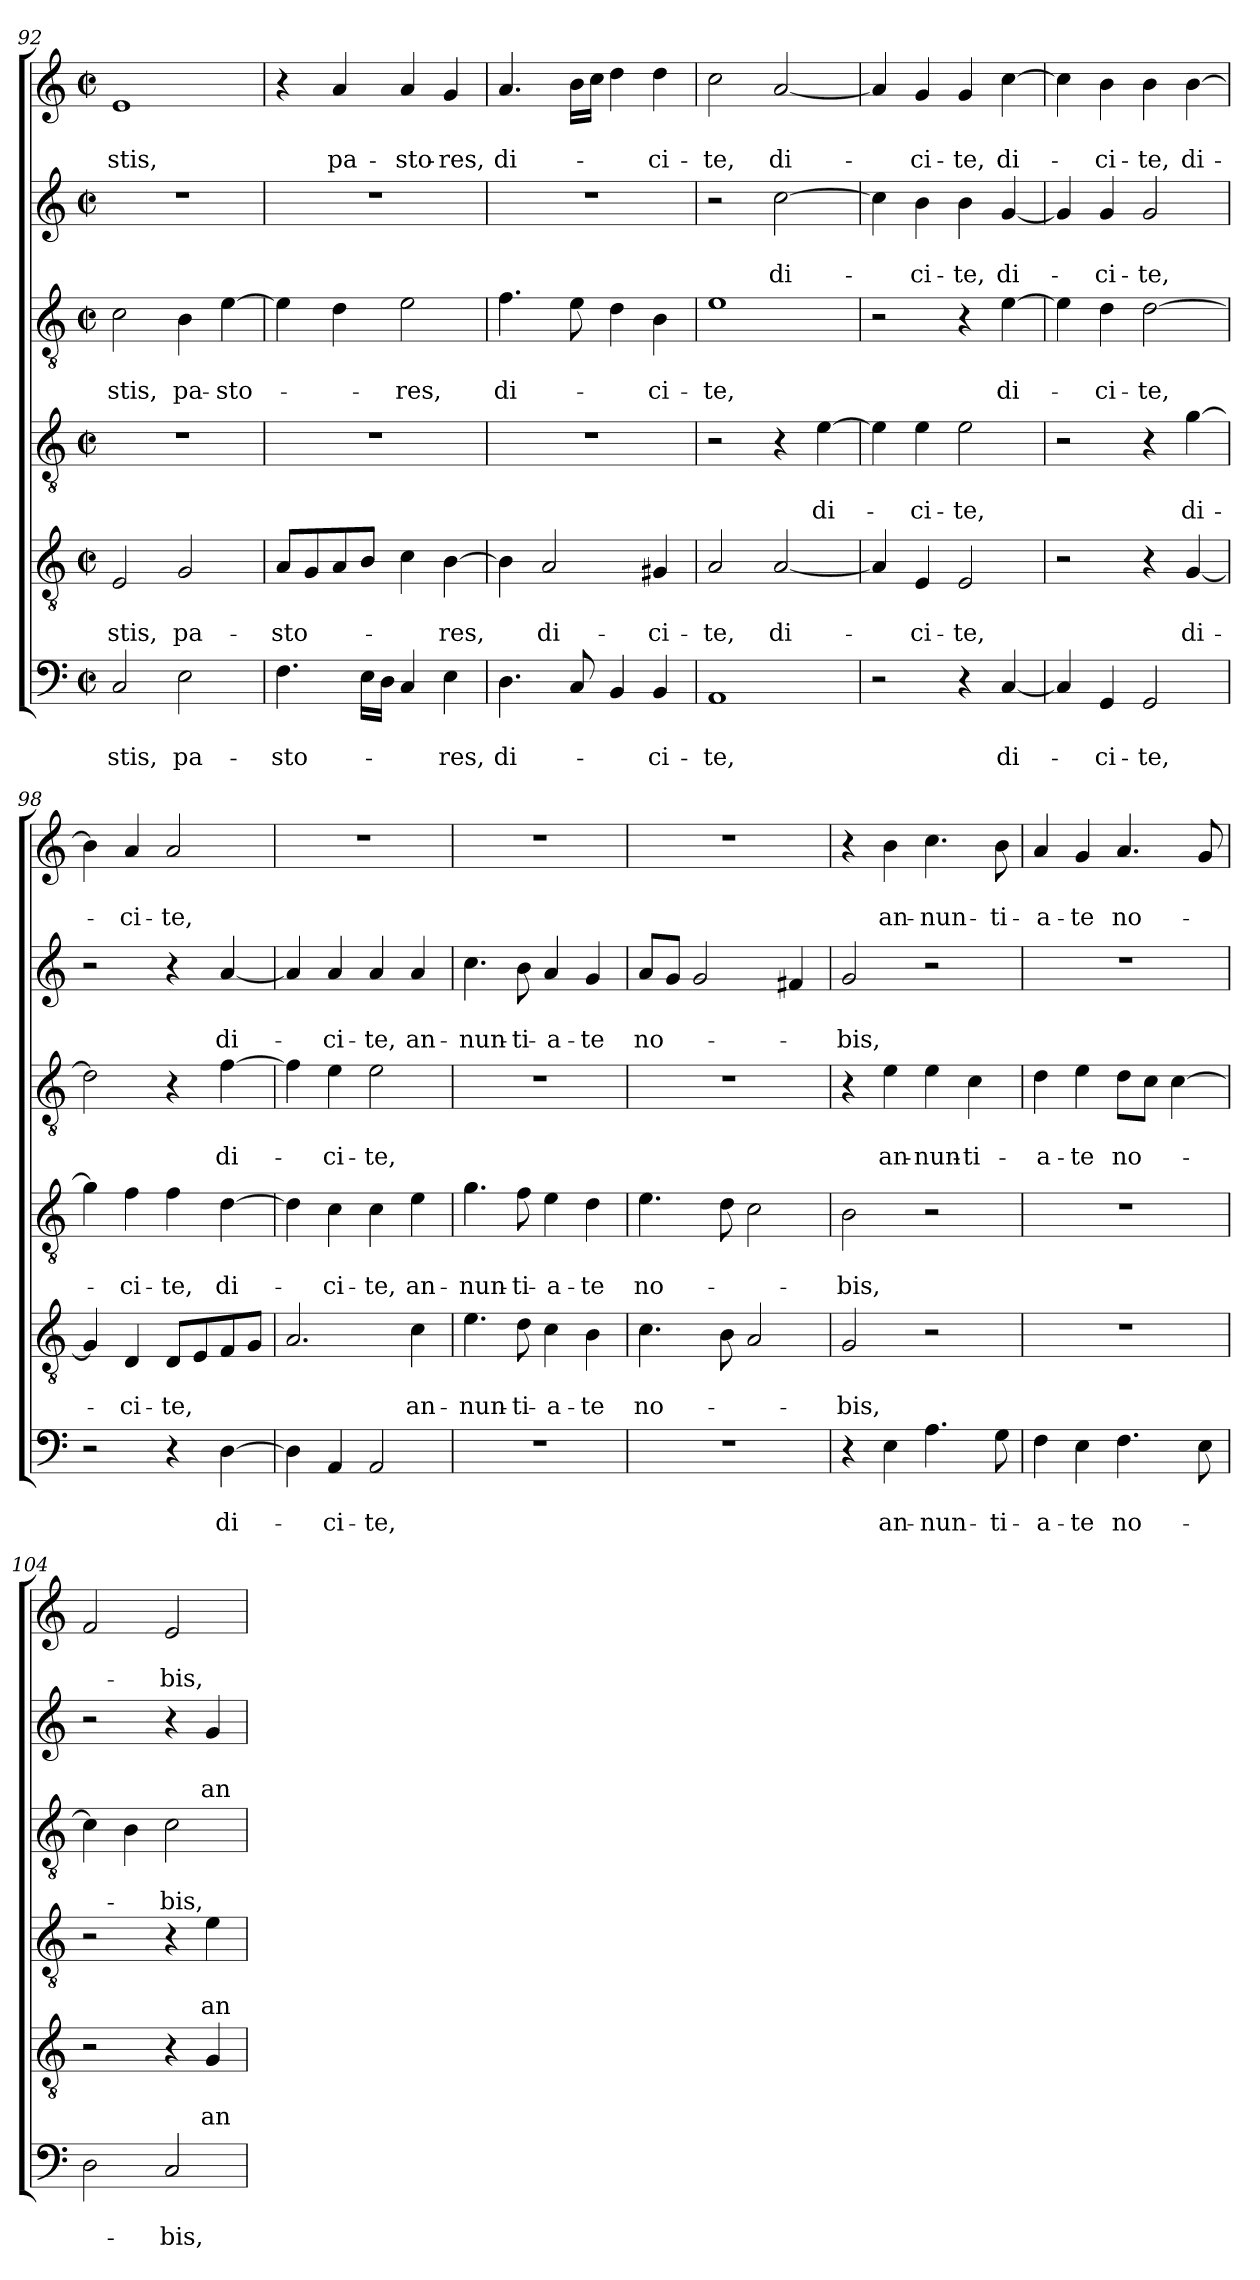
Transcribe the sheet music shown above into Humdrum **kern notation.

**kern	**text	**text	**kern	**text	**text	**kern	**text	**text	**kern	**text	**text	**kern	**text	**text	**kern	**text	**text
*part6	*part6	*part6	*part5	*part5	*part5	*part4	*part4	*part4	*part3	*part3	*part3	*part2	*part2	*part2	*part1	*part1	*part1
*staff6	*staff6	*staff6	*staff5	*staff5	*staff5	*staff4	*staff4	*staff4	*staff3	*staff3	*staff3	*staff2	*staff2	*staff2	*staff1	*staff1	*staff1
!!LO:PB:g=z
*clefF4	*	*	*clefGv2	*	*	*clefGv2	*	*	*clefGv2	*	*	*clefG2	*	*	*clefG2	*	*
*k[]	*	*	*k[]	*	*	*k[]	*	*	*k[]	*	*	*k[]	*	*	*k[]	*	*
*C:	*	*	*C:	*	*	*C:	*	*	*C:	*	*	*C:	*	*	*C:	*	*
*M2/2	*	*	*M2/2	*	*	*M2/2	*	*	*M2/2	*	*	*M2/2	*	*	*M2/2	*	*
*met(c|)	*	*	*met(c|)	*	*	*met(c|)	*	*	*met(c|)	*	*	*met(c|)	*	*	*met(c|)	*	*
=92	=92	=92	=92	=92	=92	=92	=92	=92	=92	=92	=92	=92	=92	=92	=92	=92	=92
!	!	!LO:LY:b	!	!	!LO:LY:b	!	!	!	!	!	!LO:LY:b	!	!	!	!	!	!LO:LY:b
2C/	.	-stis,	2E/	.	-stis,	1r	.	.	2c\	.	-stis,	1r	.	.	1e	.	-stis,
!	!	!LO:LY:b	!	!	!LO:LY:b	!	!	!	!	!	!LO:LY:b	!	!	!	!	!	!
2E\	.	pa-	2G/	.	pa-	.	.	.	4B\	.	pa-	.	.	.	.	.	.
!	!	!	!	!	!	!	!	!	!	!	!LO:LY:b	!	!	!	!	!	!
.	.	.	.	.	.	.	.	.	[4e\	.	-sto-	.	.	.	.	.	.
=93	=93	=93	=93	=93	=93	=93	=93	=93	=93	=93	=93	=93	=93	=93	=93	=93	=93
!	!	!LO:LY:b	!	!	!LO:LY:b	!	!	!	!	!	!	!	!	!	!	!	!
4.F\	.	-sto-	8A/L	.	-sto-	1r	.	.	4e\]	.	.	1r	.	.	4r	.	.
.	.	.	8G/	.	.	.	.	.	.	.	.	.	.	.	.	.	.
!	!	!	!	!	!	!	!	!	!	!	!	!	!	!	!	!	!LO:LY:b
.	.	.	8A/	.	.	.	.	.	4d\	.	.	.	.	.	4a/	.	pa-
16E\LL	.	.	8B/J	.	.	.	.	.	.	.	.	.	.	.	.	.	.
16D\JJ	.	.	.	.	.	.	.	.	.	.	.	.	.	.	.	.	.
!	!	!	!	!	!	!	!	!	!	!	!LO:LY:b	!	!	!	!	!	!LO:LY:b
4C/	.	.	4c\	.	.	.	.	.	2e\	.	-res,	.	.	.	4a/	.	-sto-
!	!	!LO:LY:b	!	!	!LO:LY:b	!	!	!	!	!	!	!	!	!	!	!	!LO:LY:b
4E\	.	-res,	[4B\	.	-res,	.	.	.	.	.	.	.	.	.	4g/	.	-res,
=94	=94	=94	=94	=94	=94	=94	=94	=94	=94	=94	=94	=94	=94	=94	=94	=94	=94
!	!	!LO:LY:b	!	!	!	!	!	!	!	!	!LO:LY:b	!	!	!	!	!	!LO:LY:b
4.D\	.	di-	4B\]	.	.	1r	.	.	4.f\	.	di-	1r	.	.	4.a/	.	di-
!	!	!	!	!	!LO:LY:b	!	!	!	!	!	!	!	!	!	!	!	!
.	.	.	2A/	.	di-	.	.	.	.	.	.	.	.	.	.	.	.
8C/	.	.	.	.	.	.	.	.	8e\	.	.	.	.	.	16b\LL	.	.
.	.	.	.	.	.	.	.	.	.	.	.	.	.	.	16cc\JJ	.	.
4BB/	.	.	.	.	.	.	.	.	4d\	.	.	.	.	.	4dd\	.	.
!	!	!LO:LY:b	!	!	!LO:LY:b	!	!	!	!	!	!LO:LY:b	!	!	!	!	!	!LO:LY:b
4BB/	.	-ci-	4G#X/	.	-ci-	.	.	.	4B\	.	-ci-	.	.	.	4dd\	.	-ci-
=95	=95	=95	=95	=95	=95	=95	=95	=95	=95	=95	=95	=95	=95	=95	=95	=95	=95
!	!	!LO:LY:b	!	!	!LO:LY:b	!	!	!	!	!	!LO:LY:b	!	!	!	!	!	!LO:LY:b
1AA	.	-te,	2A/	.	-te,	2r	.	.	1e	.	-te,	2r	.	.	2cc\	.	-te,
!	!	!	!	!	!LO:LY:b	!	!	!	!	!	!	!	!	!LO:LY:b	!	!	!LO:LY:b
.	.	.	[2A/	.	di-	4r	.	.	.	.	.	[2cc\	.	di-	[2a/	.	di-
!	!	!	!	!	!	!	!	!LO:LY:b	!	!	!	!	!	!	!	!	!
.	.	.	.	.	.	[4e\	.	di-	.	.	.	.	.	.	.	.	.
=96	=96	=96	=96	=96	=96	=96	=96	=96	=96	=96	=96	=96	=96	=96	=96	=96	=96
2r	.	.	4A/]	.	.	4e\]	.	.	2r	.	.	4cc\]	.	.	4a/]	.	.
!	!	!	!	!	!LO:LY:b	!	!	!LO:LY:b	!	!	!	!	!	!LO:LY:b	!	!	!LO:LY:b
.	.	.	4E/	.	-ci-	4e\	.	-ci-	.	.	.	4b\	.	-ci-	4g/	.	-ci-
!	!	!	!	!	!LO:LY:b	!	!	!LO:LY:b	!	!	!	!	!	!LO:LY:b	!	!	!LO:LY:b
4r	.	.	2E/	.	-te,	2e\	.	-te,	4r	.	.	4b\	.	-te,	4g/	.	-te,
!	!	!LO:LY:b	!	!	!	!	!	!	!	!	!LO:LY:b	!	!	!LO:LY:b	!	!	!LO:LY:b
[4C/	.	di-	.	.	.	.	.	.	[4e\	.	di-	[4g/	.	di-	[4cc\	.	di-
=97	=97	=97	=97	=97	=97	=97	=97	=97	=97	=97	=97	=97	=97	=97	=97	=97	=97
4C/]	.	.	2r	.	.	2r	.	.	4e\]	.	.	4g/]	.	.	4cc\]	.	.
!	!	!LO:LY:b	!	!	!	!	!	!	!	!	!LO:LY:b	!	!	!LO:LY:b	!	!	!LO:LY:b
4GG/	.	-ci-	.	.	.	.	.	.	4d\	.	-ci-	4g/	.	-ci-	4b\	.	-ci-
!	!	!LO:LY:b	!	!	!	!	!	!	!	!	!LO:LY:b	!	!	!LO:LY:b	!	!	!LO:LY:b
2GG/	.	-te,	4r	.	.	4r	.	.	[2d\	.	-te,	2g/	.	-te,	4b\	.	-te,
!	!	!	!	!	!LO:LY:b	!	!	!LO:LY:b	!	!	!	!	!	!	!	!	!LO:LY:b
.	.	.	[4G/	.	di-	[4g\	.	di-	.	.	.	.	.	.	[4b\	.	di-
!!LO:LB:g=z
=98	=98	=98	=98	=98	=98	=98	=98	=98	=98	=98	=98	=98	=98	=98	=98	=98	=98
2r	.	.	4G/]	.	.	4g\]	.	.	2d\]	.	.	2r	.	.	4b\]	.	.
!	!	!	!	!	!LO:LY:b	!	!	!LO:LY:b	!	!	!	!	!	!	!	!	!LO:LY:b
.	.	.	4D/	.	-ci-	4f\	.	-ci-	.	.	.	.	.	.	4a/	.	-ci-
!	!	!	!	!	!LO:LY:b	!	!	!LO:LY:b	!	!	!	!	!	!	!	!	!LO:LY:b
4r	.	.	8D/L	.	-te,	4f\	.	-te,	4r	.	.	4r	.	.	2a/	.	-te,
.	.	.	8E/	.	.	.	.	.	.	.	.	.	.	.	.	.	.
!	!	!LO:LY:b	!	!	!	!	!	!LO:LY:b	!	!	!LO:LY:b	!	!	!LO:LY:b	!	!	!
[4D\	.	di-	8F/	.	.	[4d\	.	di-	[4f\	.	di-	[4a/	.	di-	.	.	.
.	.	.	8G/J	.	.	.	.	.	.	.	.	.	.	.	.	.	.
=99	=99	=99	=99	=99	=99	=99	=99	=99	=99	=99	=99	=99	=99	=99	=99	=99	=99
4D\]	.	.	2.A/	.	.	4d\]	.	.	4f\]	.	.	4a/]	.	.	1r	.	.
!	!	!LO:LY:b	!	!	!	!	!	!LO:LY:b	!	!	!LO:LY:b	!	!	!LO:LY:b	!	!	!
4AA/	.	-ci-	.	.	.	4c\	.	-ci-	4e\	.	-ci-	4a/	.	-ci-	.	.	.
!	!	!LO:LY:b	!	!	!	!	!	!LO:LY:b	!	!	!LO:LY:b	!	!	!LO:LY:b	!	!	!
2AA/	.	-te,	.	.	.	4c\	.	-te,	2e\	.	-te,	4a/	.	-te,	.	.	.
!	!	!	!	!	!LO:LY:b	!	!	!LO:LY:b	!	!	!	!	!	!LO:LY:b	!	!	!
.	.	.	4c\	.	an-	4e\	.	an-	.	.	.	4a/	.	an-	.	.	.
=100	=100	=100	=100	=100	=100	=100	=100	=100	=100	=100	=100	=100	=100	=100	=100	=100	=100
!	!	!	!	!	!LO:LY:b	!	!	!LO:LY:b	!	!	!	!	!	!LO:LY:b	!	!	!
1r	.	.	4.e\	.	-nun-	4.g\	.	-nun-	1r	.	.	4.cc\	.	-nun-	1r	.	.
!	!	!	!	!	!LO:LY:b	!	!	!LO:LY:b	!	!	!	!	!	!LO:LY:b	!	!	!
.	.	.	8d\	.	-ti-	8f\	.	-ti-	.	.	.	8b\	.	-ti-	.	.	.
!	!	!	!	!	!LO:LY:b	!	!	!LO:LY:b	!	!	!	!	!	!LO:LY:b	!	!	!
.	.	.	4c\	.	-a-	4e\	.	-a-	.	.	.	4a/	.	-a-	.	.	.
!	!	!	!	!	!LO:LY:b	!	!	!LO:LY:b	!	!	!	!	!	!LO:LY:b	!	!	!
.	.	.	4B\	.	-te	4d\	.	-te	.	.	.	4g/	.	-te	.	.	.
=101	=101	=101	=101	=101	=101	=101	=101	=101	=101	=101	=101	=101	=101	=101	=101	=101	=101
!	!	!	!	!	!LO:LY:b	!	!	!LO:LY:b	!	!	!	!	!	!LO:LY:b	!	!	!
1r	.	.	4.c\	.	no-	4.e\	.	no-	1r	.	.	8a/L	.	no-	1r	.	.
.	.	.	.	.	.	.	.	.	.	.	.	8g/J	.	.	.	.	.
.	.	.	.	.	.	.	.	.	.	.	.	2g/	.	.	.	.	.
.	.	.	8B\	.	.	8d\	.	.	.	.	.	.	.	.	.	.	.
.	.	.	2A/	.	.	2c\	.	.	.	.	.	.	.	.	.	.	.
.	.	.	.	.	.	.	.	.	.	.	.	4f#X/	.	.	.	.	.
=102	=102	=102	=102	=102	=102	=102	=102	=102	=102	=102	=102	=102	=102	=102	=102	=102	=102
!	!	!	!	!	!LO:LY:b	!	!	!LO:LY:b	!	!	!	!	!	!LO:LY:b	!	!	!
4r	.	.	2G/	.	-bis,	2B\	.	-bis,	4r	.	.	2g/	.	-bis,	4r	.	.
!	!	!LO:LY:b	!	!	!	!	!	!	!	!	!LO:LY:b	!	!	!	!	!	!LO:LY:b
4E\	.	an-	.	.	.	.	.	.	4e\	.	an-	.	.	.	4b\	.	an-
!	!	!LO:LY:b	!	!	!	!	!	!	!	!	!LO:LY:b	!	!	!	!	!	!LO:LY:b
4.A\	.	-nun-	2r	.	.	2r	.	.	4e\	.	-nun-	2r	.	.	4.cc\	.	-nun-
!	!	!	!	!	!	!	!	!	!	!	!LO:LY:b	!	!	!	!	!	!
.	.	.	.	.	.	.	.	.	4c\	.	-ti-	.	.	.	.	.	.
!	!	!LO:LY:b	!	!	!	!	!	!	!	!	!	!	!	!	!	!	!LO:LY:b
8G\	.	-ti-	.	.	.	.	.	.	.	.	.	.	.	.	8b\	.	-ti-
=103	=103	=103	=103	=103	=103	=103	=103	=103	=103	=103	=103	=103	=103	=103	=103	=103	=103
!	!	!LO:LY:b	!	!	!	!	!	!	!	!	!LO:LY:b	!	!	!	!	!	!LO:LY:b
4F\	.	-a-	1r	.	.	1r	.	.	4d\	.	-a-	1r	.	.	4a/	.	-a-
!	!	!LO:LY:b	!	!	!	!	!	!	!	!	!LO:LY:b	!	!	!	!	!	!LO:LY:b
4E\	.	-te	.	.	.	.	.	.	4e\	.	-te	.	.	.	4g/	.	-te
!	!	!LO:LY:b	!	!	!	!	!	!	!	!	!LO:LY:b	!	!	!	!	!	!LO:LY:b
4.F\	.	no-	.	.	.	.	.	.	8d\L	.	no-	.	.	.	4.a/	.	no-
.	.	.	.	.	.	.	.	.	8c\J	.	.	.	.	.	.	.	.
.	.	.	.	.	.	.	.	.	[4c\	.	.	.	.	.	.	.	.
8E\	.	.	.	.	.	.	.	.	.	.	.	.	.	.	8g/	.	.
!!LO:LB:g=z
=104	=104	=104	=104	=104	=104	=104	=104	=104	=104	=104	=104	=104	=104	=104	=104	=104	=104
2D\	.	.	2r	.	.	2r	.	.	4c\]	.	.	2r	.	.	2f/	.	.
.	.	.	.	.	.	.	.	.	4B\	.	.	.	.	.	.	.	.
!	!	!LO:LY:b	!	!	!	!	!	!	!	!	!LO:LY:b	!	!	!	!	!	!LO:LY:b
2C/	.	-bis,	4r	.	.	4r	.	.	2c\	.	-bis,	4r	.	.	2e/	.	-bis,
!	!	!	!	!	!LO:LY:b	!	!	!LO:LY:b	!	!	!	!	!	!LO:LY:b	!	!	!
.	.	.	4G/	.	an-	4e\	.	an-	.	.	.	4g/	.	an-	.	.	.
=	=	=	=	=	=	=	=	=	=	=	=	=	=	=	=	=	=
*-	*-	*-	*-	*-	*-	*-	*-	*-	*-	*-	*-	*-	*-	*-	*-	*-	*-
